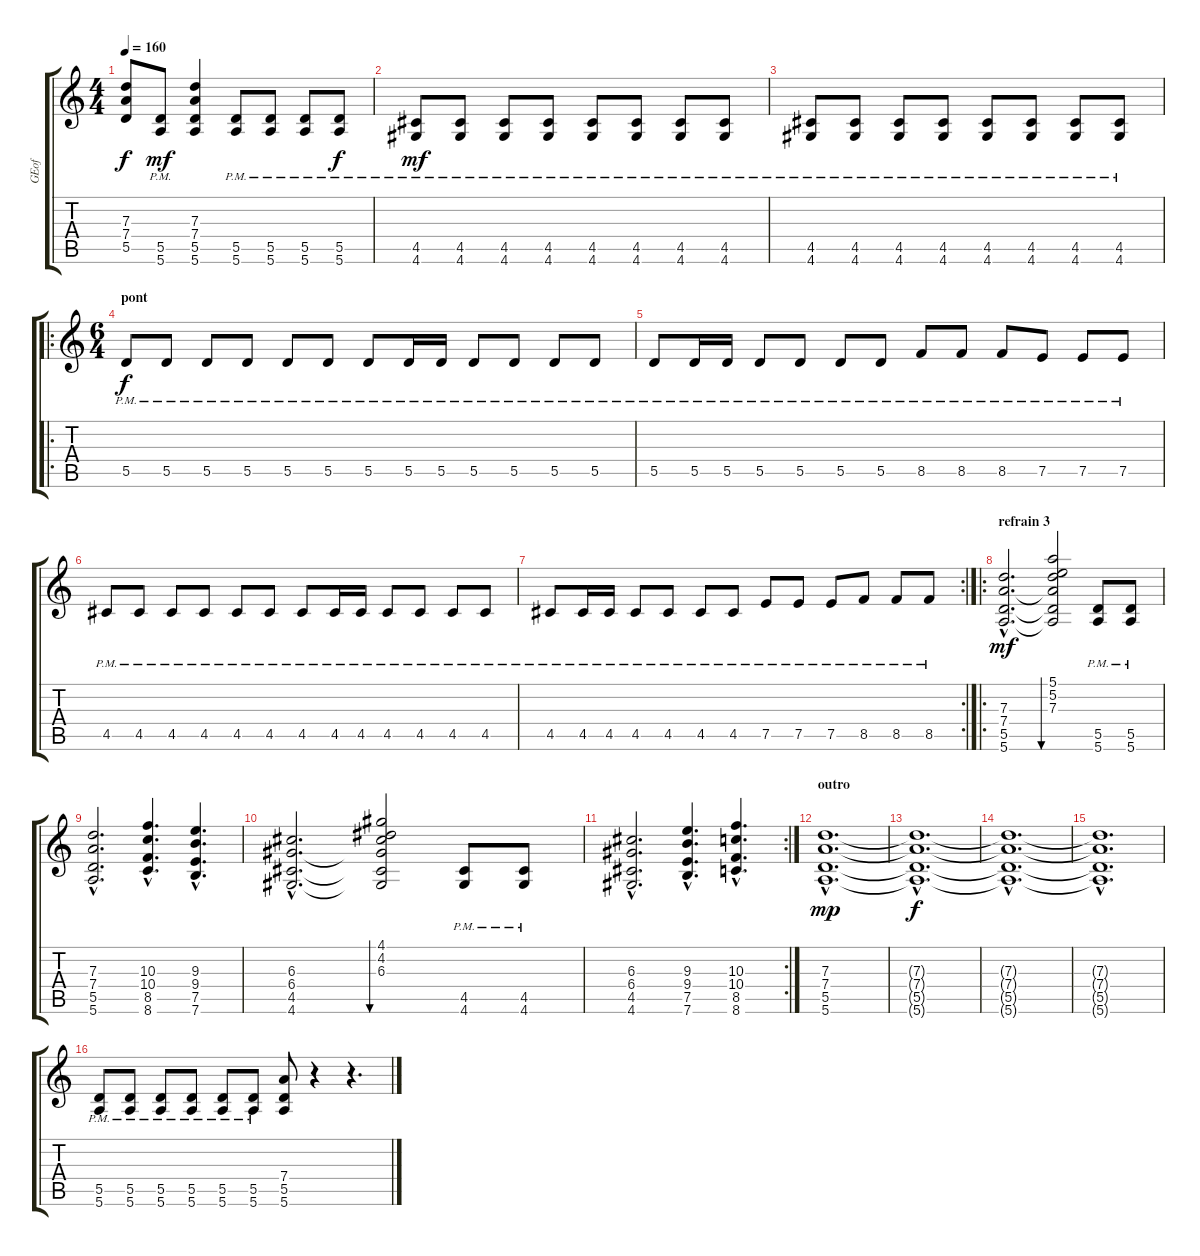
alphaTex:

\track ("GEof" "GEof") {instrument distortionguitar}
\staff {score tabs}
\tuning (E4 B3 G3 D3 A2 E2) {hide}
\ts (4 4)
\tempo 160
\clef g2
\ks c
(7.3{t} 7.4{t} 5.5{t}).8{dy f} (5.5{pm} 5.6{pm}).8{dy mf} (7.3 7.4 5.5 5.6).4 (5.5{pm} 5.6{pm}).8 (5.5{pm} 5.6{pm}).8 (5.5{pm} 5.6{pm}).8 (5.5{pm} 5.6{pm}).8{dy f} |
(4.5{pm} 4.6{pm}).8{dy mf} (4.5{pm} 4.6{pm}).8 (4.5{pm} 4.6{pm}).8 (4.5{pm} 4.6{pm}).8 (4.5{pm} 4.6{pm}).8 (4.5{pm} 4.6{pm}).8 (4.5{pm} 4.6{pm}).8 (4.5{pm} 4.6{pm}).8 |
(4.5{pm} 4.6{pm}).8 (4.5{pm} 4.6{pm}).8 (4.5{pm} 4.6{pm}).8 (4.5{pm} 4.6{pm}).8 (4.5{pm} 4.6{pm}).8 (4.5{pm} 4.6{pm}).8 (4.5{pm} 4.6{pm}).8 (4.5{pm} 4.6{pm}).8 |
\ro
\ts (6 4)
\section ("" "pont")
5.5{pm}.8{dy f balance 2} 5.5{pm}.8 5.5{pm}.8 5.5{pm}.8 5.5{pm}.8 5.5{pm}.8 5.5{pm}.8 5.5{pm}.16 5.5{pm}.16 5.5{pm}.8 5.5{pm}.8 5.5{pm}.8 5.5{pm}.8 |
5.5{pm}.8 5.5{pm}.16 5.5{pm}.16 5.5{pm}.8 5.5{pm}.8 5.5{pm}.8 5.5{pm}.8 8.5{pm}.8 8.5{pm}.8 8.5{pm}.8 7.5{pm}.8 7.5{pm}.8 7.5{pm}.8 |
4.5{pm}.8 4.5{pm}.8 4.5{pm}.8 4.5{pm}.8 4.5{pm}.8 4.5{pm}.8 4.5{pm}.8 4.5{pm}.16 4.5{pm}.16 4.5{pm}.8 4.5{pm}.8 4.5{pm}.8 4.5{pm}.8 |
\rc 2
4.5{pm}.8 4.5{pm}.16 4.5{pm}.16 4.5{pm}.8 4.5{pm}.8 4.5{pm}.8 4.5{pm}.8 7.5{pm}.8 7.5{pm}.8 7.5{pm}.8 8.5{pm}.8 8.5{pm}.8 8.5{pm}.8 |
\ro
\section ("" "refrain 3")
(7.3 7.4 5.5 5.6{hac}).2{d dy mf} (5.1 5.2 7.3 7.4{t} 5.5{t} 5.6{t}).2{bu 60} (5.5{pm} 5.6{pm}).8 (5.5{pm} 5.6{pm}).8 |
(7.3{hac} 7.4{hac} 5.5{hac} 5.6{hac}).2{d} (10.3{hac} 10.4{hac} 8.5{hac} 8.6{hac}).4{d} (9.3{hac} 9.4{hac} 7.5{hac} 7.6{hac}).4{d} |
(6.3 6.4{hac} 4.5 4.6).2{d} (4.1 4.2 6.3 6.4{t} 4.5{t} 4.6{t}).2{bu 60} (4.5{pm} 4.6{pm}).8 (4.5{pm} 4.6{pm}).8 |
\rc 2
(6.3{hac} 6.4{hac} 4.5{hac} 4.6{hac}).2{d} (9.3{hac} 9.4{hac} 7.5{hac} 7.6{hac}).4{d} (10.3{hac} 10.4{hac} 8.5{hac} 8.6{hac}).4{d} |
\section ("" "outro")
(7.3{hac} 7.4{hac} 5.5{hac} 5.6{hac}).1{d dy mp} |
(7.3{hac t} 7.4{hac t} 5.5{hac t} 5.6{hac t}).1{d dy f} |
(7.3{hac t} 7.4{hac t} 5.5{hac t} 5.6{hac t}).1{d} |
(7.3{hac t} 7.4{hac t} 5.5{hac t} 5.6{hac t}).1{d} |
(5.5{pm} 5.6{pm}).8 (5.5{pm} 5.6{pm}).8 (5.5{pm} 5.6{pm}).8 (5.5{pm} 5.6{pm}).8 (5.5{pm} 5.6{pm}).8 (5.5{pm} 5.6{pm}).8 (7.4 5.5 5.6).8 r.4 r.4{d}
